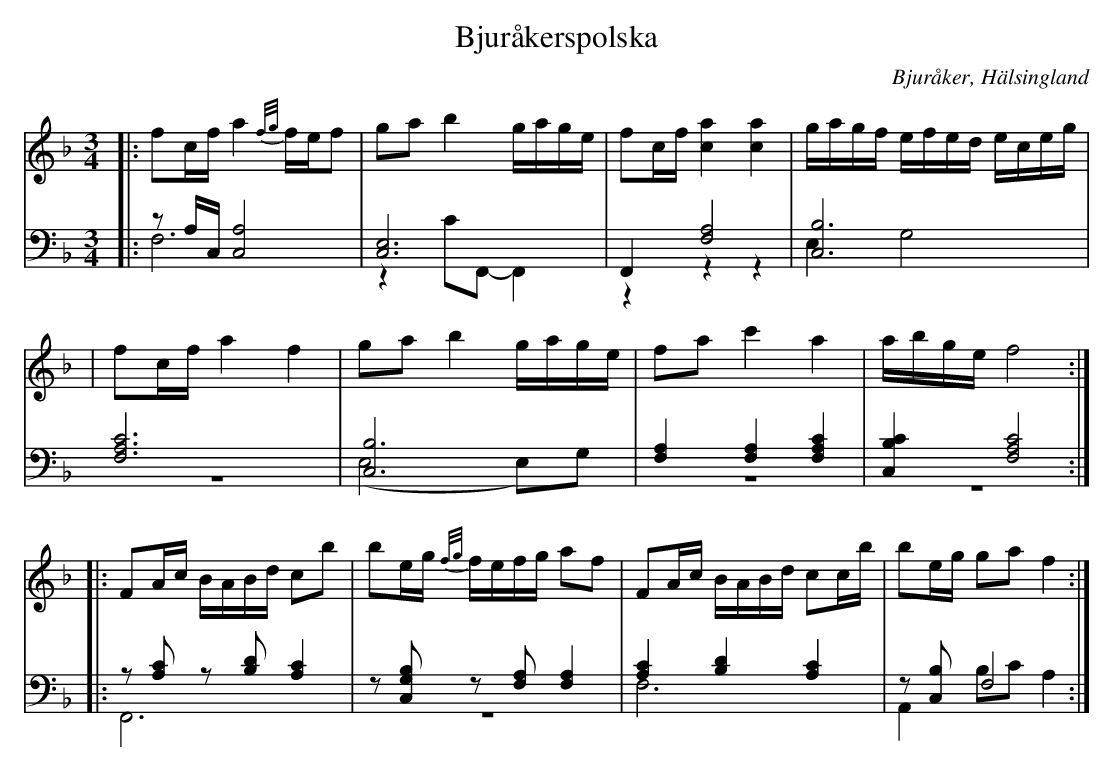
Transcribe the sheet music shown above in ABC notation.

X:1
T: Bjuråkerspolska
O: Bjuråker, Hälsingland
M: 3/4
L: 1/8
K: F
V:1
V:2
V:3 merge
V: 1
|:fc/f/ a2 {f/g/}f/e/f|ga b2 g/a/g/e/|fc/f/ [c2a2] [c2a2]|g/a/g/f/ e/f/e/d/ e/c/e/g/|
|fc/f/ a2 f2|ga b2 g/a/g/e/|fa c'2 a2| a/b/g/e/ f4:|
|:FA/c/ B/A/B/d/ cb|be/g/ {f/g/}f/e/f/g/ af|FA/c/ B/A/B/d/ cc/b/|be/g/ ga f2:|
V:2 clef=bass
|:zA,/C,/ [A,4C,4]|[C,6E,6]|F,,2 [F,4A,4]|[C,6B,6]|
[F,6A,6C6]|[C,6B,6]|[F,2A,2] [F,2A,2] [F,2A,2C2]|[C,2B,2C2] [F,4A,4C4]:|
 |:z[A,C] z[B,D] [A,2C2]|z[C,G,B,] z[F,A,] [F,2A,2]|[A,2C2] [B,2D2] [A,2C2]|z[C,B,] F,4 :|
V:3 clef=bass
 |:F,6|z2 CF,,-F,,2|z2 z2 z2|E,2 G,4|
 |z6|(E,4 E,)G,|z6|z6:|
|:F,,6|z6|F,6|A,,2 B,C A,2:|
